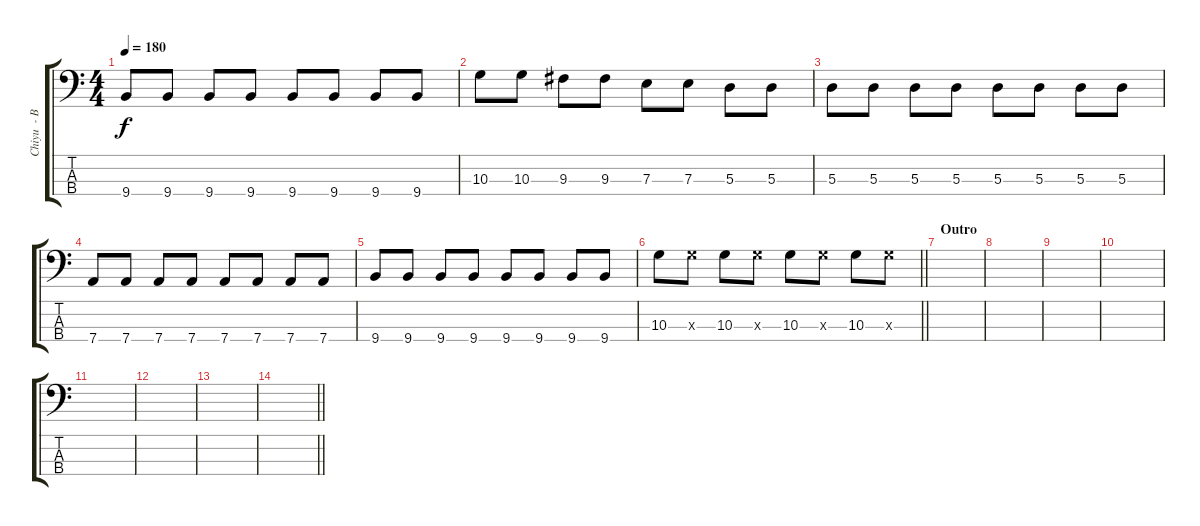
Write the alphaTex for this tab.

\track ("Chiyu  - Basse" "Chiyu  - B") {instrument electricbassfinger}
\staff {score tabs}
\tuning (G2 D2 A1 D1) {hide}
\ts (4 4)
\tempo 180
\clef f4
\ks c
9.4.8{dy f} 9.4.8 9.4.8 9.4.8 9.4.8 9.4.8 9.4.8 9.4.8 |
10.3.8 10.3.8 9.3.8 9.3.8 7.3.8 7.3.8 5.3.8 5.3.8 |
5.3.8 5.3.8 5.3.8 5.3.8 5.3.8 5.3.8 5.3.8 5.3.8 |
7.4.8 7.4.8 7.4.8 7.4.8 7.4.8 7.4.8 7.4.8 7.4.8 |
9.4.8 9.4.8 9.4.8 9.4.8 9.4.8 9.4.8 9.4.8 9.4.8 |
\barLineRight lightlight
10.3.8 10.3{x}.8 10.3.8 10.3{x}.8 10.3.8 10.3{x}.8 10.3.8 10.3{x}.8 |
\section ("" "Outro")
|
|
|
|
|
|
|
\barLineRight lightlight
